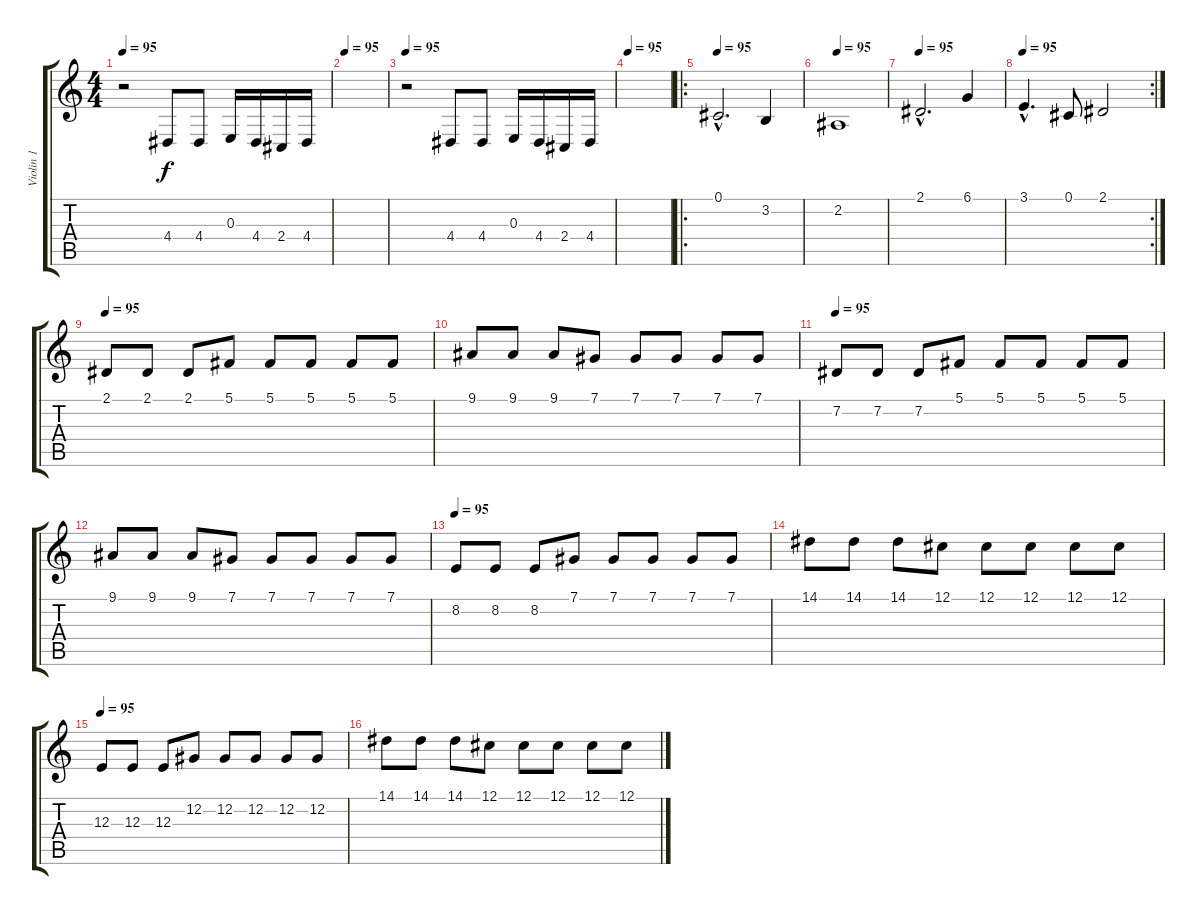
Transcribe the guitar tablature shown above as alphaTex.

\track ("Violin 1" "Violin 1") {instrument stringensemble1}
\staff {score tabs}
\tuning (Db4 Ab3 E3 B2 Gb2 Db2) {hide}
\ts (4 4)
\tempo 95
\clef g2
\ks c
r.2{dy f} 4.4.8 4.4.8 0.3.16 4.4.16 2.4.16 4.4.16 |
\tempo 95
|
\tempo 95
r.2 4.4.8 4.4.8 0.3.16 4.4.16 2.4.16 4.4.16 |
\tempo 95
|
\ro
\tempo 95
0.1{hac}.2{d} 3.2.4 |
\tempo 95
2.2.1 |
\tempo 95
2.1{hac}.2{d} 6.1.4 |
\rc 2
\tempo 95
3.1{hac}.4{d} 0.1.8 2.1.2 |
\tempo 95
2.1.8 2.1.8 2.1.8 5.1.8 5.1.8 5.1.8 5.1.8 5.1.8 |
9.1.8 9.1.8 9.1.8 7.1.8 7.1.8 7.1.8 7.1.8 7.1.8 |
\tempo 95
7.2.8 7.2.8 7.2.8 5.1.8 5.1.8 5.1.8 5.1.8 5.1.8 |
9.1.8 9.1.8 9.1.8 7.1.8 7.1.8 7.1.8 7.1.8 7.1.8 |
\tempo 95
8.2.8 8.2.8 8.2.8 7.1.8 7.1.8 7.1.8 7.1.8 7.1.8 |
14.1.8 14.1.8 14.1.8 12.1.8 12.1.8 12.1.8 12.1.8 12.1.8 |
\tempo 95
12.3.8 12.3.8 12.3.8 12.2.8 12.2.8 12.2.8 12.2.8 12.2.8 |
14.1.8 14.1.8 14.1.8 12.1.8 12.1.8 12.1.8 12.1.8 12.1.8
